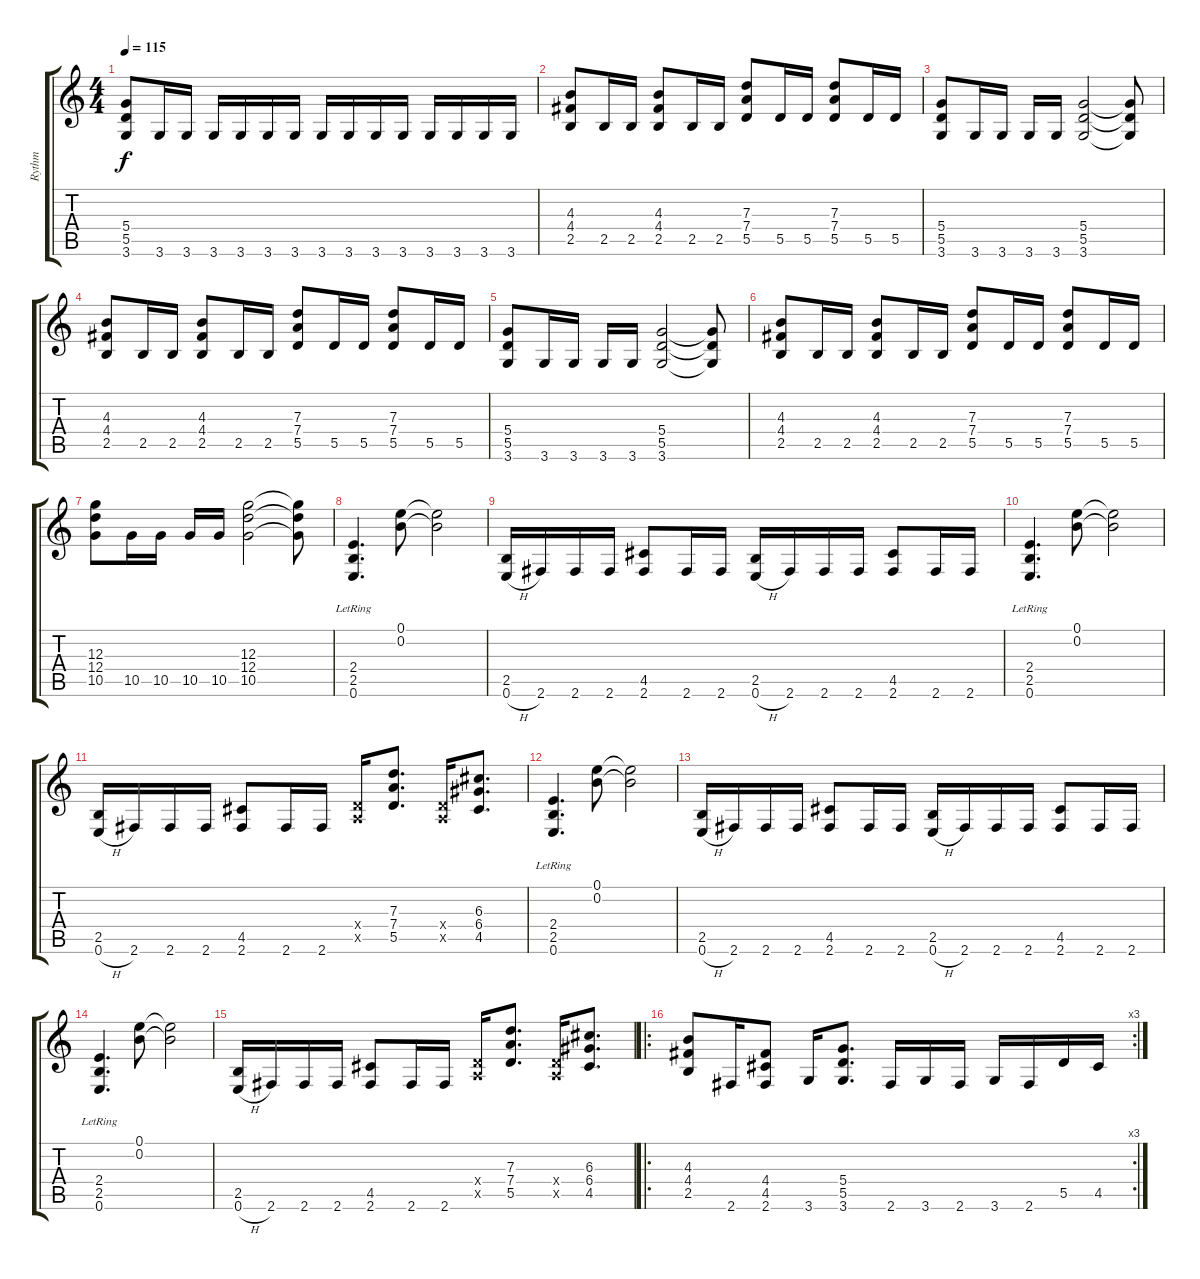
\track ("Rythm" "Rythm") {instrument distortionguitar}
\staff {score tabs}
\tuning (E4 B3 G3 D3 A2 E2) {hide}
\ts (4 4)
\tempo 115
\clef g2
\ks c
(5.4 5.5 3.6).8{dy f} 3.6.16 3.6.16 3.6.16 3.6.16 3.6.16 3.6.16 3.6.16 3.6.16 3.6.16 3.6.16 3.6.16 3.6.16 3.6.16 3.6.16 |
(4.3 4.4 2.5).8 2.5.16 2.5.16 (4.3 4.4 2.5).8 2.5.16 2.5.16 (7.3 7.4 5.5).8 5.5.16 5.5.16 (7.3 7.4 5.5).8 5.5.16 5.5.16 |
(5.4 5.5 3.6).8 3.6.16 3.6.16 3.6.16 3.6.16 (5.4 5.5 3.6).2 (5.4{t} 5.5{t} 3.6{t}).8 |
(4.3 4.4 2.5).8 2.5.16 2.5.16 (4.3 4.4 2.5).8 2.5.16 2.5.16 (7.3 7.4 5.5).8 5.5.16 5.5.16 (7.3 7.4 5.5).8 5.5.16 5.5.16 |
(5.4 5.5 3.6).8 3.6.16 3.6.16 3.6.16 3.6.16 (5.4 5.5 3.6).2 (5.4{t} 5.5{t} 3.6{t}).8 |
(4.3 4.4 2.5).8 2.5.16 2.5.16 (4.3 4.4 2.5).8 2.5.16 2.5.16 (7.3 7.4 5.5).8 5.5.16 5.5.16 (7.3 7.4 5.5).8 5.5.16 5.5.16 |
(12.3 12.4 10.5).8 10.5.16 10.5.16 10.5.16 10.5.16 (12.3 12.4 10.5).2 (12.3{t} 12.4{t} 10.5{t}).8 |
(2.4{lr} 2.5{lr} 0.6{lr}).4{d} (0.1 0.2).8 (0.1{t} 0.2{t}).2 |
(2.5 0.6{h}).16 2.6.16 2.6.16 2.6.16 (4.5 2.6).8 2.6.16 2.6.16 (2.5 0.6{h}).16 2.6.16 2.6.16 2.6.16 (4.5 2.6).8 2.6.16 2.6.16 |
(2.4{lr} 2.5{lr} 0.6{lr}).4{d} (0.1 0.2).8 (0.1{t} 0.2{t}).2 |
(2.5 0.6{h}).16 2.6.16 2.6.16 2.6.16 (4.5 2.6).8 2.6.16 2.6.16 (0.4{x} 0.5{x}).16 (7.3 7.4 5.5).8{d} (0.4{x} 0.5{x}).16 (6.3 6.4 4.5).8{d} |
(2.4{lr} 2.5{lr} 0.6{lr}).4{d} (0.1 0.2).8 (0.1{t} 0.2{t}).2 |
(2.5 0.6{h}).16 2.6.16 2.6.16 2.6.16 (4.5 2.6).8 2.6.16 2.6.16 (2.5 0.6{h}).16 2.6.16 2.6.16 2.6.16 (4.5 2.6).8 2.6.16 2.6.16 |
(2.4{lr} 2.5{lr} 0.6{lr}).4{d} (0.1 0.2).8 (0.1{t} 0.2{t}).2 |
(2.5 0.6{h}).16 2.6.16 2.6.16 2.6.16 (4.5 2.6).8 2.6.16 2.6.16 (0.4{x} 0.5{x}).16 (7.3 7.4 5.5).8{d} (0.4{x} 0.5{x}).16 (6.3 6.4 4.5).8{d} |
\ro
\rc 3
(4.3 4.4 2.5).8 2.6.16 (4.4 4.5 2.6).8 3.6.16 (5.4 5.5 3.6).8{d} 2.6.16 3.6.16 2.6.16 3.6.16 2.6.16 5.5.16 4.5.16
